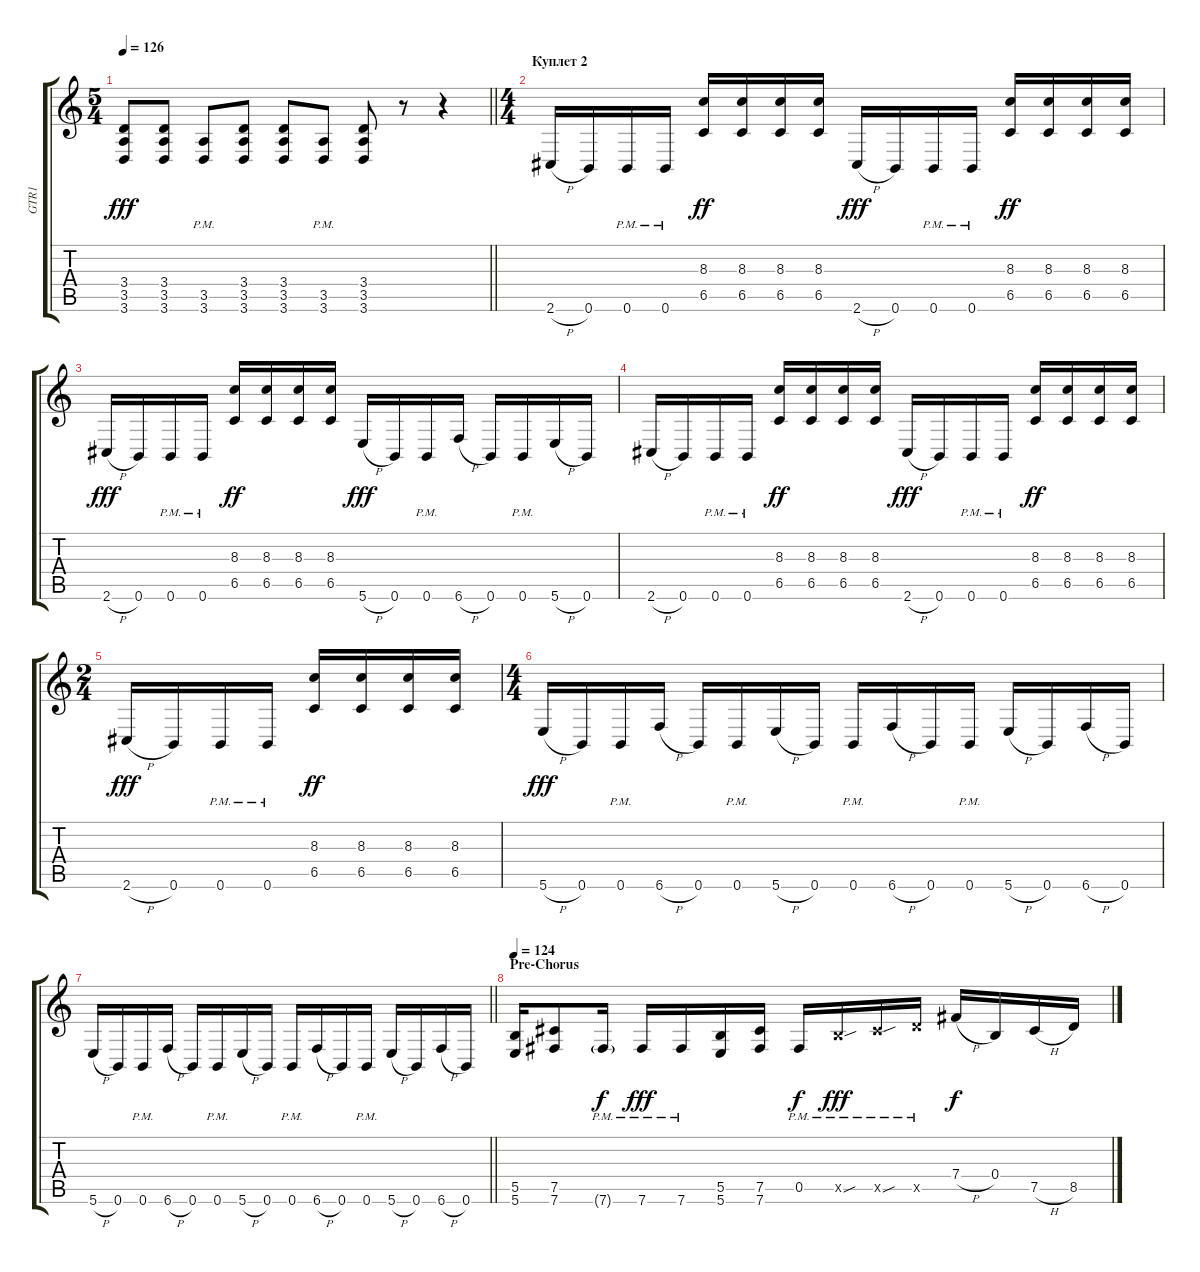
\track ("GTR1" "GTR1") {instrument distortionguitar}
\staff {score tabs}
\tuning (Db4 Ab3 E3 B2 Gb2 B1) {hide}
\ts (5 4)
\tempo 126
\clef g2
\barLineRight lightlight
\ks c
(3.4 3.5 3.6).8{dy fff} (3.4 3.5 3.6).8 (3.5{pm} 3.6{pm}).8 (3.4 3.5 3.6).8 (3.4 3.5 3.6).8 (3.5{pm} 3.6{pm}).8 (3.4 3.5 3.6).8 r.8 r.4 |
\ts (4 4)
\section ("" "Куплет 2")
2.6{h}.16 0.6.16 0.6{pm}.16 0.6{pm}.16 (8.3 6.5).16{dy ff} (8.3 6.5).16 (8.3 6.5).16 (8.3 6.5).16 2.6{h}.16{dy fff} 0.6.16 0.6{pm}.16 0.6{pm}.16 (8.3 6.5).16{dy ff} (8.3 6.5).16 (8.3 6.5).16 (8.3 6.5).16 |
2.6{h}.16{dy fff} 0.6.16 0.6{pm}.16 0.6{pm}.16 (8.3 6.5).16{dy ff} (8.3 6.5).16 (8.3 6.5).16 (8.3 6.5).16 5.6{h}.16{dy fff} 0.6.16 0.6{pm}.16 6.6{h}.16 0.6.16 0.6{pm}.16 5.6{h}.16 0.6.16 |
2.6{h}.16 0.6.16 0.6{pm}.16 0.6{pm}.16 (8.3 6.5).16{dy ff} (8.3 6.5).16 (8.3 6.5).16 (8.3 6.5).16 2.6{h}.16{dy fff} 0.6.16 0.6{pm}.16 0.6{pm}.16 (8.3 6.5).16{dy ff} (8.3 6.5).16 (8.3 6.5).16 (8.3 6.5).16 |
\ts (2 4)
2.6{h}.16{dy fff} 0.6.16 0.6{pm}.16 0.6{pm}.16 (8.3 6.5).16{dy ff} (8.3 6.5).16 (8.3 6.5).16 (8.3 6.5).16 |
\ts (4 4)
5.6{h}.16{dy fff} 0.6.16 0.6{pm}.16 6.6{h}.16 0.6.16 0.6{pm}.16 5.6{h}.16 0.6.16 0.6{pm}.16 6.6{h}.16 0.6.16 0.6{pm}.16 5.6{h}.16 0.6.16 6.6{h}.16 0.6.16 |
\barLineRight lightlight
5.6{h}.16 0.6.16 0.6{pm}.16 6.6{h}.16 0.6.16 0.6{pm}.16 5.6{h}.16 0.6.16 0.6{pm}.16 6.6{h}.16 0.6.16 0.6{pm}.16 5.6{h}.16 0.6.16 6.6{h}.16 0.6.16 |
\section ("" "Pre-Chorus")
\tempo 124
(5.5 5.6).16 (7.5 7.6).8 7.6{g pm}.16{dy f} 7.6{pm}.16{dy fff} 7.6{pm}.16 (5.5 5.6).16 (7.5 7.6).16 0.5{pm}.16{dy f} 5.5{sou pm x}.16{dy fff} 7.5{sou pm x}.16 8.5{pm x}.16 7.4{h}.16{dy f} 0.4.16 7.5{h}.16 8.5.16
